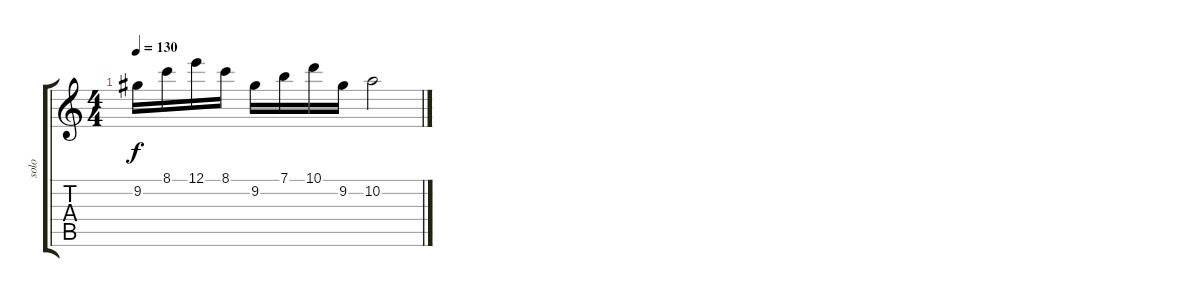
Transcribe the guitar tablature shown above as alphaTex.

\track ("solo" "solo") {instrument distortionguitar}
\staff {score tabs}
\tuning (E4 B3 G3 D3 A2 E2) {hide}
\ts (4 4)
\tempo 130
\clef g2
\ks c
9.2.16{dy f} 8.1.16 12.1.16 8.1.16 9.2.16 7.1.16 10.1.16 9.2.16 10.2.2
